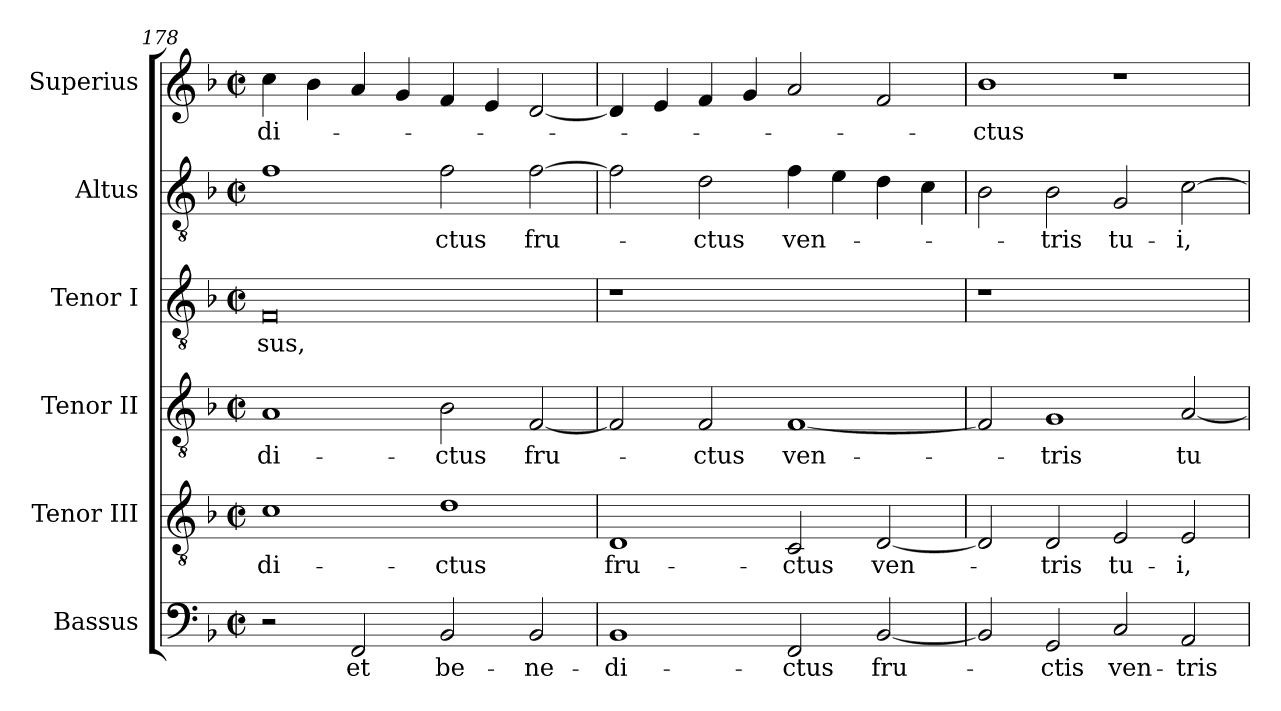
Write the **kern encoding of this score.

**kern	**text	**kern	**text	**kern	**text	**kern	**text	**kern	**text	**kern	**text
*part6	*part6	*part5	*part5	*part4	*part4	*part3	*part3	*part2	*part2	*part1	*part1
*staff6	*staff6	*staff5	*staff5	*staff4	*staff4	*staff3	*staff3	*staff2	*staff2	*staff1	*staff1
*I"Bassus	*	*I"Tenor III	*	*I"Tenor II	*	*I"Tenor I	*	*I"Altus	*	*I"Superius	*
*I'B.	*	*I'T.	*	*I'T.	*	*I'T.	*	*	*	*I'S.	*
*clefF4	*	*clefGv2	*	*clefGv2	*	*clefGv2	*	*clefGv2	*	*clefG2	*
*	*	*ITrd7c12	*	*ITrd7c12	*	*ITrd7c12	*	*ITrd7c12	*	*	*
*k[b-]	*	*k[b-]	*	*k[b-]	*	*k[b-]	*	*k[b-]	*	*k[b-]	*
*F:	*	*F:	*	*F:	*	*F:	*	*F:	*	*F:	*
*M2/2	*	*M2/2	*	*M2/2	*	*M2/2	*	*M2/2	*	*M2/2	*
*met(c|)	*	*met(c|)	*	*met(c|)	*	*met(c|)	*	*met(c|)	*	*met(c|)	*
=178	=178	=178	=178	=178	=178	=178	=178	=178	=178	=178	=178
!	!	!	!LO:LY:b:color=#000000	!	!	!	!	!	!	!	!
!	!	!	!	!	!LO:LY:b:color=#000000	!	!	!	!	!	!
!	!	!	!	!	!	!	!LO:LY:b:color=#000000	!	!	!	!
!	!	!	!	!	!	!	!	!	!	!	!LO:LY:b:color=#000000
2r	.	1Ci	-di-	1AAi	di-	0FFi	-sus,	1Fi	.	4cci\	-di-
.	.	.	.	.	.	.	.	.	.	4b-i\	.
!	!LO:LY:b:color=#000000	!	!	!	!	!	!	!	!	!	!
2FFi/	et	.	.	.	.	.	.	.	.	4ai/	.
.	.	.	.	.	.	.	.	.	.	4gi/	.
!	!LO:LY:b:color=#000000	!	!	!	!	!	!	!	!	!	!
!	!	!	!LO:LY:b:color=#000000	!	!	!	!	!	!	!	!
!	!	!	!	!	!LO:LY:b:color=#000000	!	!	!	!	!	!
!	!	!	!	!	!	!	!	!	!LO:LY:b:color=#000000	!	!
2BB-i/	be-	1Di	-ctus	2BB-i\	-ctus	.	.	2Fi\	-ctus	4fi/	.
.	.	.	.	.	.	.	.	.	.	4ei/	.
!	!LO:LY:b:color=#000000	!	!	!	!	!	!	!	!	!	!
!	!	!	!	!	!LO:LY:b:color=#000000	!	!	!	!	!	!
!	!	!	!	!	!	!	!	!	!LO:LY:b:color=#000000	!	!
2BB-i/	-ne-	.	.	[<2FFi/	fru-	.	.	[>2Fi\	fru-	[<2di/	.
!!LO:PB:g=z
=179	=179	=179	=179	=179	=179	=179	=179	=179	=179	=179	=179
!	!LO:LY:b:color=#000000	!	!	!	!	!	!	!	!	!	!
!	!	!	!LO:LY:b:color=#000000	!	!	!LO:N:vis=1	!	!	!	!	!
1BB-i	-di-	1DDi	fru-	2FFi/]	.	1r	.	2Fi\]	.	4di/]	.
.	.	.	.	.	.	.	.	.	.	4ei/	.
!	!	!	!	!	!LO:LY:b:color=#000000	!	!	!	!	!	!
!	!	!	!	!	!	!	!	!	!LO:LY:b:color=#000000	!	!
.	.	.	.	2FFi/	-ctus	.	.	2Di\	-ctus	4fi/	.
.	.	.	.	.	.	.	.	.	.	4gi/	.
!	!LO:LY:b:color=#000000	!	!	!	!	!	!	!	!	!	!
!	!	!	!LO:LY:b:color=#000000	!	!	!	!	!	!	!	!
!	!	!	!	!	!LO:LY:b:color=#000000	!	!	!	!	!	!
!	!	!	!	!	!	!	!	!	!LO:LY:b:color=#000000	!	!
2FFi/	-ctus	2CCi/	-ctus	[<1FFi	ven-	1ryy	.	4Fi\	ven-	2ai/	.
.	.	.	.	.	.	.	.	4Ei\	.	.	.
!	!LO:LY:b:color=#000000	!	!	!	!	!	!	!	!	!	!
!	!	!	!LO:LY:b:color=#000000	!	!	!	!	!	!	!	!
[<2BB-i/	fru-	[<2DDi/	ven-	.	.	.	.	4Di\	.	2fi/	.
.	.	.	.	.	.	.	.	4Ci\	.	.	.
=180	=180	=180	=180	=180	=180	=180	=180	=180	=180	=180	=180
!	!	!	!	!	!	!LO:N:vis=1	!	!	!	!	!
!	!	!	!	!	!	!	!	!	!	!	!LO:LY:b:color=#000000
2BB-i/]	.	2DDi/]	.	2FFi/]	.	1r	.	2BB-i\	.	1b-i	-ctus
!	!LO:LY:b:color=#000000	!	!	!	!	!	!	!	!	!	!
!	!	!	!LO:LY:b:color=#000000	!	!	!	!	!	!	!	!
!	!	!	!	!	!LO:LY:b:color=#000000	!	!	!	!	!	!
!	!	!	!	!	!	!	!	!	!LO:LY:b:color=#000000	!	!
2GGi/	-ctis	2DDi/	-tris	1GGi	-tris	.	.	2BB-i\	-tris	.	.
!	!LO:LY:b:color=#000000	!	!	!	!	!	!	!	!	!	!
!	!	!	!LO:LY:b:color=#000000	!	!	!	!	!	!	!	!
!	!	!	!	!	!	!	!	!	!LO:LY:b:color=#000000	!	!
2Ci/	ven-	2EEi/	tu-	.	.	1ryy	.	2GGi/	tu-	1r	.
!	!LO:LY:b:color=#000000	!	!	!	!	!	!	!	!	!	!
!	!	!	!LO:LY:b:color=#000000	!	!	!	!	!	!	!	!
!	!	!	!	!	!LO:LY:b:color=#000000	!	!	!	!	!	!
!	!	!	!	!	!	!	!	!	!LO:LY:b:color=#000000	!	!
2AAi/	-tris	2EEi/	-i,	[<2AAi/	tu-	.	.	[>2Ci\	-i,	.	.
=	=	=	=	=	=	=	=	=	=	=	=
*-	*-	*-	*-	*-	*-	*-	*-	*-	*-	*-	*-
